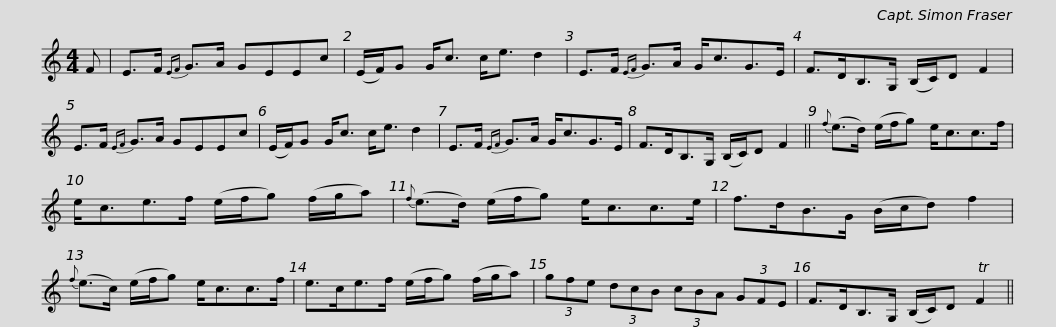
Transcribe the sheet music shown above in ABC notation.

X:1
L:1/8
M:4/4
I:linebreak $
K:C
V:1 treble
V:1
 F | E>F{EF} G>A GEEc | (E/F/)G G<c c<e d2 | E>F{EF} G>A G<cG>E | F>DB,>G, (B,/C/)D F2 |$ %5
 E>F{EF} G>A GEEc | (E/F/)G G<c c<e d2 | E>F{EF} G>A G<cG>E | F>DB,>G, (B,/C/)D F2 ||${f} (e>d) (e/f/g) e<cc>f | %10
 e<ce>f (e/f/g) (f/g/a) |{f} (e>d) (e/f/g) e<cc>e | f>dB>G (B/c/d) f2 |${f} (e>c) (e/f/g) e<cc>f | e>ce>f (e/f/g) (f/g/a) | %15
 (3gfe (3dcB (3cBA (3GFE | F>DB,>G, (B,/C/)D TF2 || %17
